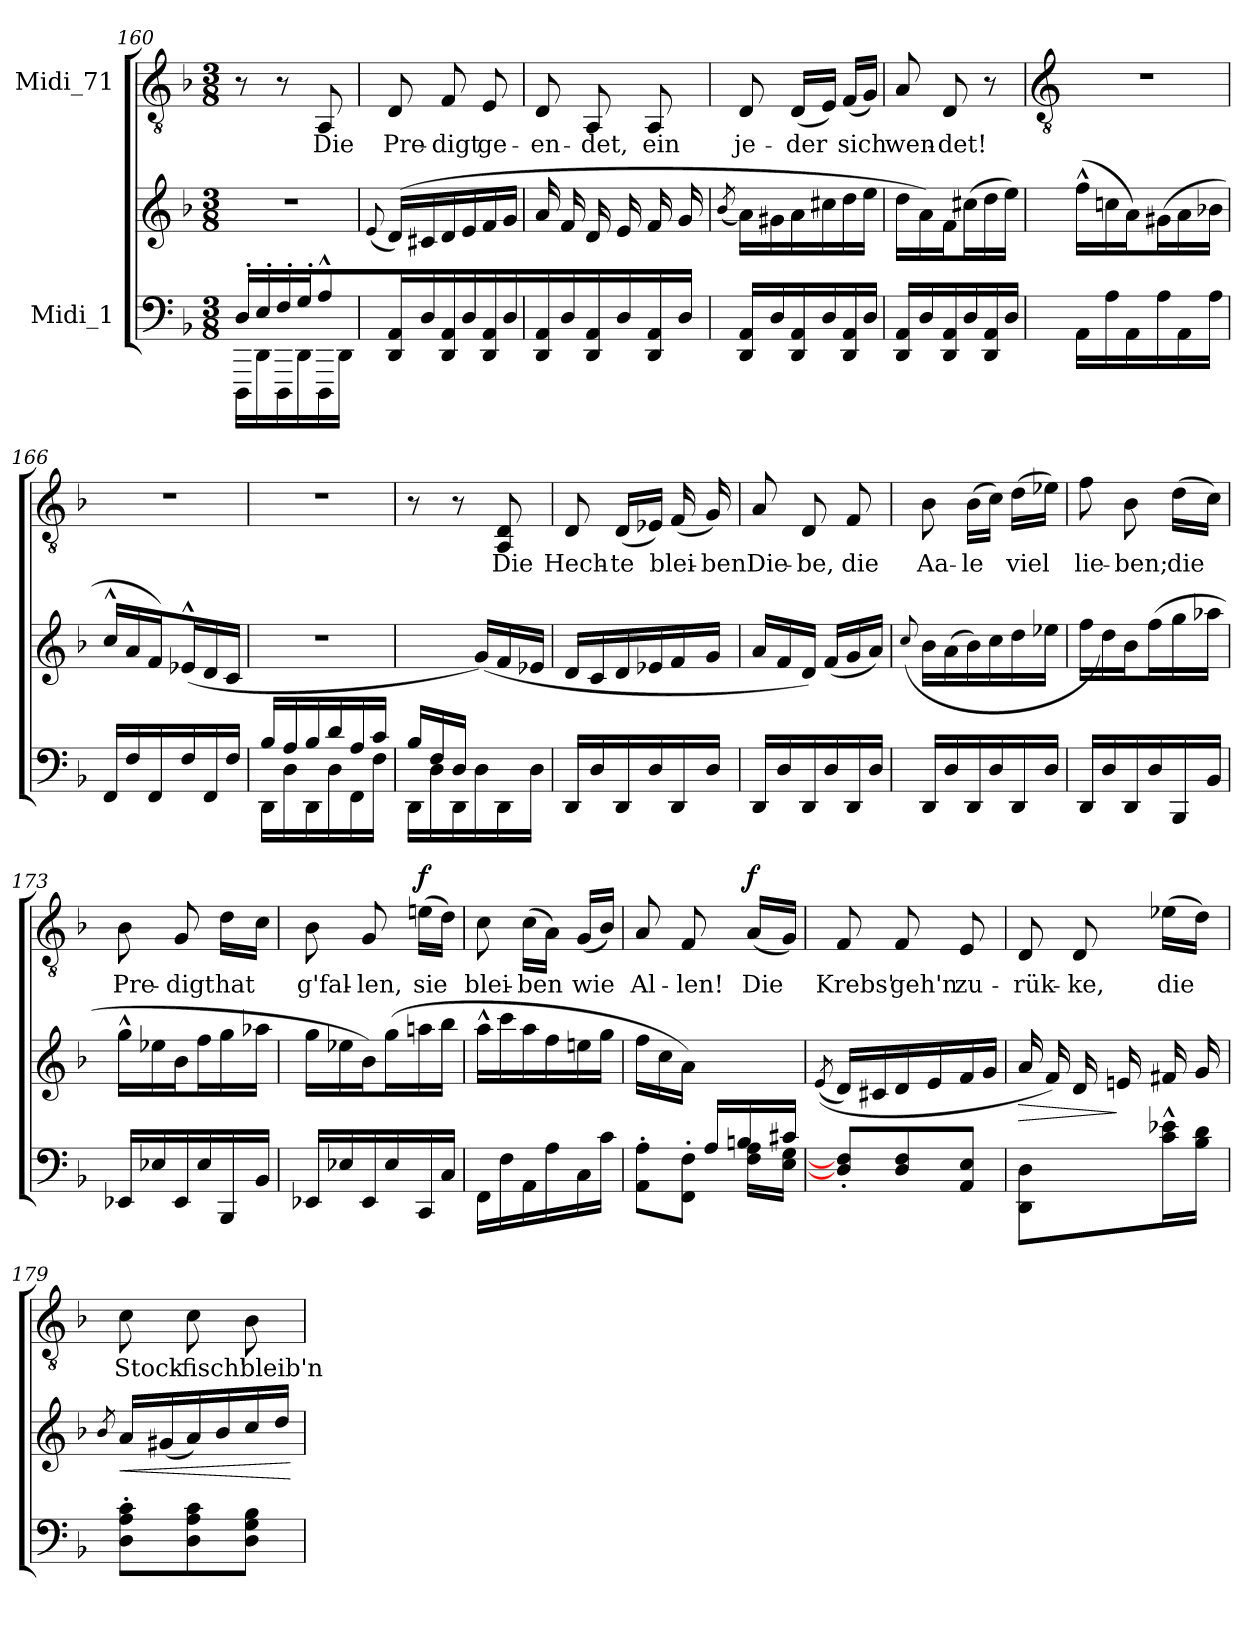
**kern	**kern	**dynam	**kern	**text	**dynam
*part2	*part2	*part2	*part1	*part1	*part1
*staff3	*staff2	*staff2/3	*staff1	*staff1	*staff1
*I"Midi_1	*	*	*I"Midi_71	*	*
*clefF4	*clefG2	*	*clefGv2	*	*
*k[b-]	*k[b-]	*	*k[b-]	*	*
*F:	*F:	*	*F:	*	*
*M3/8	*M3/8	*	*M3/8	*	*
=160	=160	=160	=160	=160	=160
*^	*	*	*	*	*
!	!	!LO:N:vis=1	!	!	!	!
16D'/LL	16DDD\LL	4.r	.	8r	.	.
16E'/	16DD\	.	.	.	.	.
16F'/	16DDD\	.	.	8r	.	.
16G'/	16DD\	.	.	.	.	.
!	!	!	!	!	!LO:LY:b	!
8A^^/J	16DDD\	.	.	8AA	Die	.
.	16DD\JJ	.	.	.	.	.
=161	=161	=161	=161	=161	=161	=161
.	.	(<8qqe	.	.	.	.
!	!	!	!	!	!LO:LY:b	!
16DD/ 16AA/LL	4ryy	(>16dLL)	.	8D	Pre-	.
16D/	.	16c#X	.	.	.	.
!	!	!	!	!	!LO:LY:b	!
16DD/ 16AA/	.	16d	.	8F	-digt	.
16D/	.	16e	.	.	.	.
!	!	!	!	!	!LO:LY:b	!
16DD/ 16AA/	8ryy	16f	.	8E	ge-	.
16D/JJ	.	16gJJ	.	.	.	.
=162	=162	=162	=162	=162	=162	=162
!	!	!	!	!	!LO:LY:b	!
16DD/ 16AA/	4ryy	16aLL	.	8D	-en-	.
16D/	.	16f	.	.	.	.
!	!	!	!	!	!LO:LY:b	!
16DD/ 16AA/	.	16d	.	8AA	-det,	.
16D/	.	16e	.	.	.	.
!	!	!	!	!	!LO:LY:b	!
16DD/ 16AA/	8ryy	16f	.	8AA	ein	.
16D/JJ	.	16g	.	.	.	.
=163	=163	=163	=163	=163	=163	=163
.	.	(<8qb-/	.	.	.	.
!	!	!	!	!	!LO:LY:b	!
16DD/ 16AA/LL	4ryy	16aLL)	.	8D	je-	.
16D/	.	16g#X	.	.	.	.
!	!	!	!	!	!LO:LY:b	!
16DD/ 16AA/	.	16a	.	(<16DLL	-der	.
16D/	.	16cc#X	.	16EJJ)	.	.
!	!	!	!	!	!LO:LY:b	!
16DD/ 16AA/	8ryy	16dd	.	(<16FLL	sich	.
16D/JJ	.	16eeJJ	.	16GJJ)	.	.
=164	=164	=164	=164	=164	=164	=164
!	!	!	!	!	!LO:LY:b	!
16DD/ 16AA/LL	4ryy	16ddLL	.	8A	wen-	.
16D/	.	16a)	.	.	.	.
!	!	!	!	!	!LO:LY:b	!
16DD/ 16AA/	.	16fJ	.	8D	-det!	.
16D/	.	(>16cc#XL	.	.	.	.
16DD/ 16AA/	8ryy	16dd	.	8r	.	.
16D/JJ	.	16eeJJ)	.	.	.	.
!!LO:LB:g=z
=165	=165	=165	=165	=165	=165	=165
*	*	*	*	*clefGv2	*	*
!	!	!	!	!LO:N:vis=1	!	!
16AA\LL	4ryy	(>16ff^^LL	.	4.r	.	.
16A\	.	16ccn	.	.	.	.
16AA\	.	16aJ)	.	.	.	.
16A\	.	(>16g#XL	.	.	.	.
16AA\	8ryy	16a	.	.	.	.
16A\JJ	.	16b-XJJ	.	.	.	.
=166	=166	=166	=166	=166	=166	=166
!	!	!	!	!LO:N:vis=1	!	!
16FF/LL	4ryy	16cc^^LL	.	4.r	.	.
16F/	.	16a	.	.	.	.
16FF/	.	16fJ)	.	.	.	.
16F/	.	(16e-X^^L	.	.	.	.
16FF/	8ryy	16d	.	.	.	.
16F/JJ	.	16cJJ	.	.	.	.
=167	=167	=167	=167	=167	=167	=167
!	!	!LO:N:vis=1	!	!LO:N:vis=1	!	!
16B-/LL	16DD\LL	4.r	.	4.r	.	.
16A/	16D\	.	.	.	.	.
16B-/	16DD\	.	.	.	.	.
16d/	16D\	.	.	.	.	.
16A/	16FF\	.	.	.	.	.
16c/JJ	16F\JJ	.	.	.	.	.
=168	=168	=168	=168	=168	=168	=168
16B-/LL	16DD\LL	8ryy	.	8r	.	.
16F/	16D\	.	.	.	.	.
16D/JJ	16DD\	16ryy	.	8r	.	.
8ryy	16D\	(<16gLL)	.	.	.	.
!	!	!	!	!	!LO:LY:b	!
.	16DD\	16f	.	8AA 8D	Die	.
16ryy	16D\JJ	16e-XJJ	.	.	.	.
=169	=169	=169	=169	=169	=169	=169
!	!	!	!	!	!LO:LY:b	!
16DD/LL	4ryy	16dLL	.	8D	Hech-	.
16D/	.	16c	.	.	.	.
!	!	!	!	!	!LO:LY:b	!
16DD/	.	16d	.	(<16DLL	-te	.
16D/	.	16e-X	.	16E-XJJ)	.	.
!	!	!	!	!	!LO:LY:b	!
16DD/	8ryy	16f	.	(<16F	blei-	.
!	!	!	!	!	!LO:LY:b	!
16D/JJ	.	16gJJ	.	16G)	-ben	.
=170	=170	=170	=170	=170	=170	=170
!	!	!	!	!	!LO:LY:b	!
16DD/LL	4ryy	16aLL	.	8A	Die-	.
16D/	.	16f	.	.	.	.
!	!	!	!	!	!LO:LY:b	!
16DD/	.	16dJJ)	.	8D	-be,	.
16D/	.	(>16fLL	.	.	.	.
!	!	!	!	!	!LO:LY:b	!
16DD/	8ryy	16g	.	8F	die	.
16D/JJ	.	16aJJ)	.	.	.	.
!!LO:LB:g=z
=171	=171	=171	=171	=171	=171	=171
.	.	(>8qqcc/	.	.	.	.
*	*	*	*	*clefGv2	*	*
!	!	!	!	!	!LO:LY:b	!
16DD/LL	4ryy	16b-LL	.	8B-	Aa-	.
16D/	.	(16a	.	.	.	.
!	!	!	!	!	!LO:LY:b	!
16DD/	.	16b-)	.	(>16B-LL	-le	.
16D/	.	16cc	.	16cJJ)	.	.
!	!	!	!	!	!LO:LY:b	!
16DD/	8ryy	16dd	.	(>16dLL	viel	.
16D/JJ	.	16ee-XJJ	.	16e-XJJ)	.	.
=172	=172	=172	=172	=172	=172	=172
!	!	!	!	!	!LO:LY:b	!
16DD/LL	4ryy	16ffLL	.	8f	lie-	.
16D/	.	16dd)	.	.	.	.
!	!	!	!	!	!LO:LY:b	!
16DD/	.	16b-J	.	8B-	-ben;	.
16D/	.	(>16ffL	.	.	.	.
!	!	!	!	!	!LO:LY:b	!
16BBB-/	8ryy	16gg	.	(>16dLL	die	.
16BB-/JJ	.	16aa-XJJ	.	16cJJ)	.	.
=173	=173	=173	=173	=173	=173	=173
!	!	!	!	!	!LO:LY:b	!
16EE-X/LL	4ryy	16gg^^LL	.	8B-	Pre-	.
16E-X/	.	16ee-X	.	.	.	.
!	!	!	!	!	!LO:LY:b	!
16EE-/	.	16b-J	.	8G	-digt	.
16E-/	.	16ffL	.	.	.	.
!	!	!	!	!	!LO:LY:b	!
16BBB-/	8ryy	16gg	.	16dLL	hat	.
16BB-/JJ	.	16aa-XJJ	.	16cJJ	.	.
=174	=174	=174	=174	=174	=174	=174
!	!	!	!	!	!LO:LY:b	!
16EE-X/LL	4ryy	16ggLL	.	8B-	g'fal-	.
16E-X/	.	16ee-X	.	.	.	.
!	!	!	!	!	!LO:LY:b	!
16EE-/	.	16b-J)	.	8G	-len,	.
16E-/	.	(>16ggL	.	.	.	.
!	!	!	!	!	!LO:LY:b	!LO:DY:a
16CC/	8ryy	16aan	.	(>16enLL	sie	f
16C/JJ	.	16bb-JJ	.	16dJJ)	.	.
=175	=175	=175	=175	=175	=175	=175
!	!	!	!	!	!LO:LY:b	!
16FF\LL	4ryy	16aa^^LL	.	8c	blei-	.
16F\	.	16ccc	.	.	.	.
!	!	!	!	!	!LO:LY:b	!
16AA\	.	16aa	.	(>16cLL	-ben	.
16A\	.	16ff	.	16AJJ)	.	.
!	!	!	!	!	!LO:LY:b	!
16C\	8ryy	16een	.	(<16GLL	wie	.
16c\JJ	.	16ggJJ	.	16B-JJ)	.	.
=176	=176	=176	=176	=176	=176	=176
!	!	!	!	!	!LO:LY:b	!
8AA\' 8A\'L	8.ryy	16ffLL	.	8A	Al-	.
.	.	16cc	.	.	.	.
!	!	!	!	!	!LO:LY:b	!
8FF\' 8F\'J	.	16aJJ)	.	8F	-len!	.
.	16A/LL	8ryy	.	.	.	.
!	!	!	!	!	!LO:LY:b	!LO:DY:a
16F\ 16A\LL	16Bn/	.	.	(<16ALL	Die	f
16E\ 16G\JJ	16c#X/JJ	16ryy	.	16GJJ)	.	.
*v	*v	*	*	*	*	*
!!LO:LB:g=z
=177	=177	=177	=177	=177	=177
.	(>(<8qe	.	.	.	.
*	*	*	*clefGv2	*	*
!	!	!	!	!LO:LY:b	!
8D]' 8F]'L	16dLL)	.	8F	Krebs'	.
.	16c#X	.	.	.	.
!	!	!	!	!LO:LY:b	!
8D 8F	16d	.	8F	geh'n	.
.	16e	.	.	.	.
!	!	!	!	!LO:LY:b	!
8AA 8EJ	16f	.	8E	zu-	.
.	16gJJ	.	.	.	.
=178	=178	=178	=178	=178	=178
!	!	!LO:HP:b	!	!LO:LY:b	!
4DD 4D	16aLL	>	8D	-rük-	.
.	16f)	.	.	.	.
!	!	!	!	!LO:LY:b	!
.	16dJ	.	8D	-ke,	.
.	16enL	]	.	.	.
!	!	!	!	!LO:LY:b	!
16c^^ 16e-X^^	16f#X	.	(>16e-XLL	die	.
16B- 16dJJ	16g	.	16dJJ)	.	.
=179	=179	=179	=179	=179	=179
.	8qb-/	.	.	.	.
!	!	!LO:HP:b	!	!LO:LY:b	!
8D' 8A' 8c'L	16a/LL	<	8c	Stock-	.
.	(<16g#X/	.	.	.	.
!	!	!	!	!LO:LY:b	!
8D 8A 8c	16a/)	.	8c	-fisch'	.
.	16b-/	.	.	.	.
!	!	!	!	!LO:LY:b	!
8D 8G 8B-J	16cc/	.	8B-	bleib'n	.
.	16dd/JJ	.	.	.	.
.	.	[	.	.	.
=	=	=	=	=	=
*-	*-	*-	*-	*-	*-
